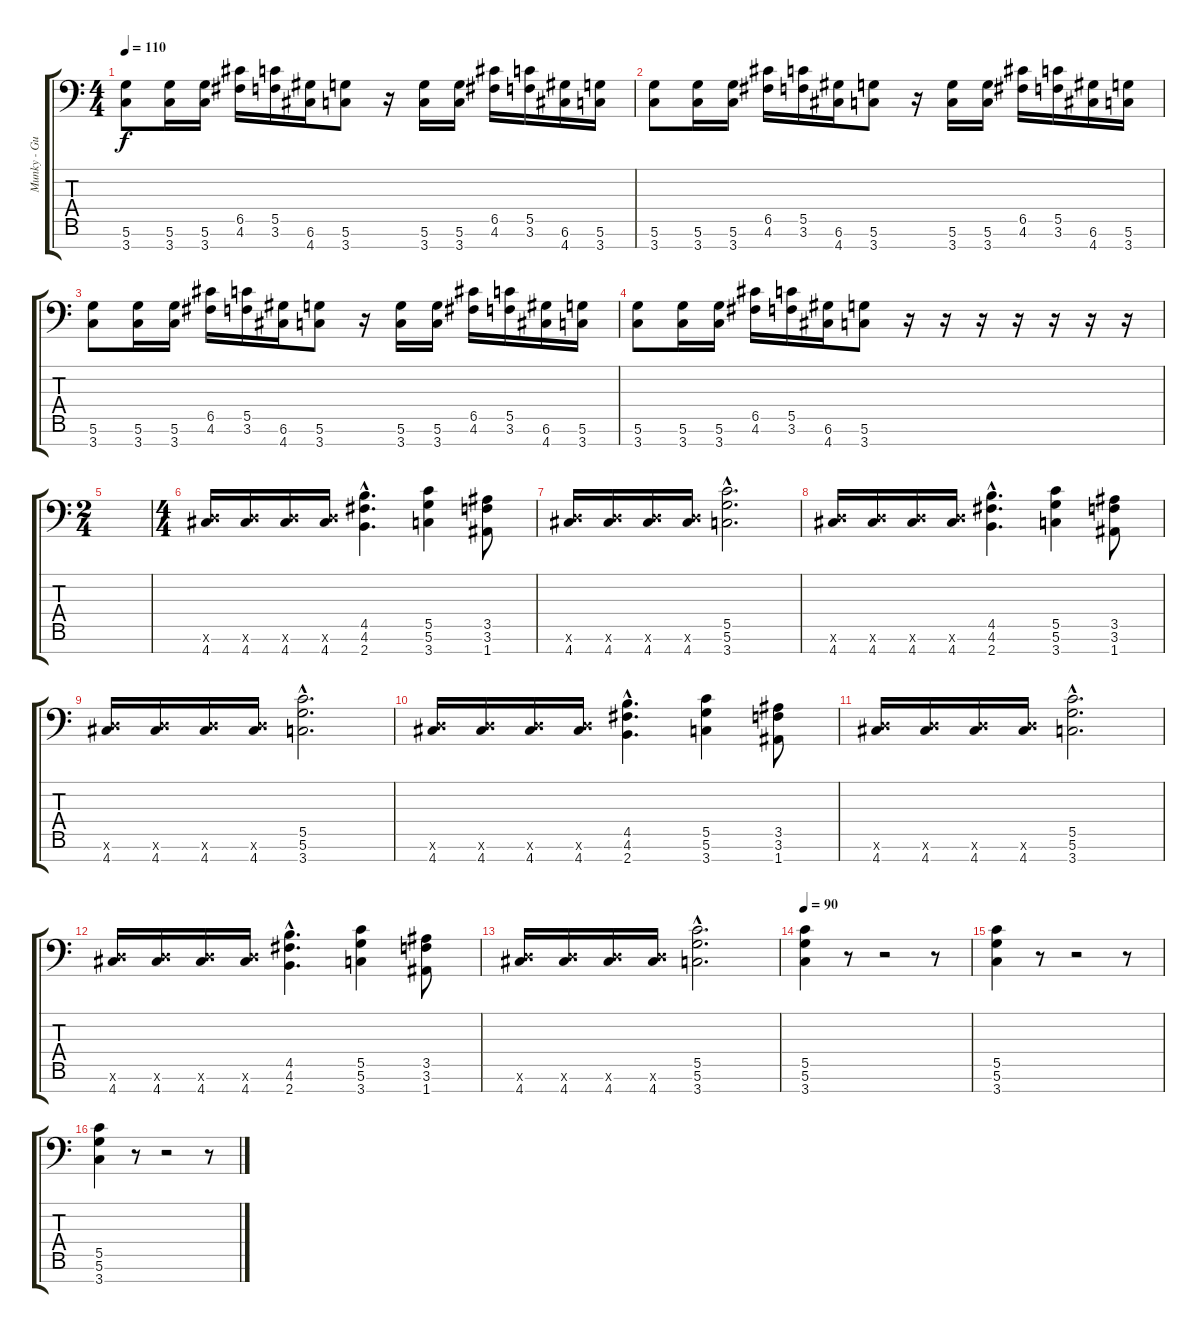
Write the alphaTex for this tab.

\track ("Munky - Guitar" "Munky - Gu") {instrument distortionguitar}
\staff {score tabs}
\tuning (D4 A3 F3 C3 G2 D2 A1) {hide}
\ts (4 4)
\tempo 110
\clef f4
\ks c
(5.6 3.7).8{dy f} (5.6 3.7).16 (5.6 3.7).16 (6.5 4.6).16 (5.5 3.6).16 (6.6 4.7).16 (5.6 3.7).8 r.16 (5.6 3.7).16 (5.6 3.7).16 (6.5 4.6).16 (5.5 3.6).16 (6.6 4.7).16 (5.6 3.7).16 |
(5.6 3.7).8 (5.6 3.7).16 (5.6 3.7).16 (6.5 4.6).16 (5.5 3.6).16 (6.6 4.7).16 (5.6 3.7).8 r.16 (5.6 3.7).16 (5.6 3.7).16 (6.5 4.6).16 (5.5 3.6).16 (6.6 4.7).16 (5.6 3.7).16 |
(5.6 3.7).8 (5.6 3.7).16 (5.6 3.7).16 (6.5 4.6).16 (5.5 3.6).16 (6.6 4.7).16 (5.6 3.7).8 r.16 (5.6 3.7).16 (5.6 3.7).16 (6.5 4.6).16 (5.5 3.6).16 (6.6 4.7).16 (5.6 3.7).16 |
(5.6 3.7).8 (5.6 3.7).16 (5.6 3.7).16 (6.5 4.6).16 (5.5 3.6).16 (6.6 4.7).16 (5.6 3.7).8 r.16 r.16 r.16 r.16 r.16 r.16 r.16 |
\ts (2 4)
|
\ts (4 4)
(0.6{x} 4.7).16 (0.6{x} 4.7).16 (0.6{x} 4.7).16 (0.6{x} 4.7).16 (4.5{hac} 4.6{hac} 2.7{hac}).4{d} (5.5 5.6 3.7).4 (3.5 3.6 1.7).8 |
(0.6{x} 4.7).16 (0.6{x} 4.7).16 (0.6{x} 4.7).16 (0.6{x} 4.7).16 (5.5{hac} 5.6{hac} 3.7{hac}).2{d} |
(0.6{x} 4.7).16 (0.6{x} 4.7).16 (0.6{x} 4.7).16 (0.6{x} 4.7).16 (4.5{hac} 4.6{hac} 2.7{hac}).4{d} (5.5 5.6 3.7).4 (3.5 3.6 1.7).8 |
(0.6{x} 4.7).16 (0.6{x} 4.7).16 (0.6{x} 4.7).16 (0.6{x} 4.7).16 (5.5{hac} 5.6{hac} 3.7{hac}).2{d} |
(0.6{x} 4.7).16 (0.6{x} 4.7).16 (0.6{x} 4.7).16 (0.6{x} 4.7).16 (4.5{hac} 4.6{hac} 2.7{hac}).4{d} (5.5 5.6 3.7).4 (3.5 3.6 1.7).8 |
(0.6{x} 4.7).16 (0.6{x} 4.7).16 (0.6{x} 4.7).16 (0.6{x} 4.7).16 (5.5{hac} 5.6{hac} 3.7{hac}).2{d} |
(0.6{x} 4.7).16 (0.6{x} 4.7).16 (0.6{x} 4.7).16 (0.6{x} 4.7).16 (4.5{hac} 4.6{hac} 2.7{hac}).4{d} (5.5 5.6 3.7).4 (3.5 3.6 1.7).8 |
(0.6{x} 4.7).16 (0.6{x} 4.7).16 (0.6{x} 4.7).16 (0.6{x} 4.7).16 (5.5{hac} 5.6{hac} 3.7{hac}).2{d} |
\tempo 90
(5.5 5.6 3.7).4 r.8 r.2 r.8 |
(5.5 5.6 3.7).4 r.8 r.2 r.8 |
(5.5 5.6 3.7).4 r.8 r.2 r.8
